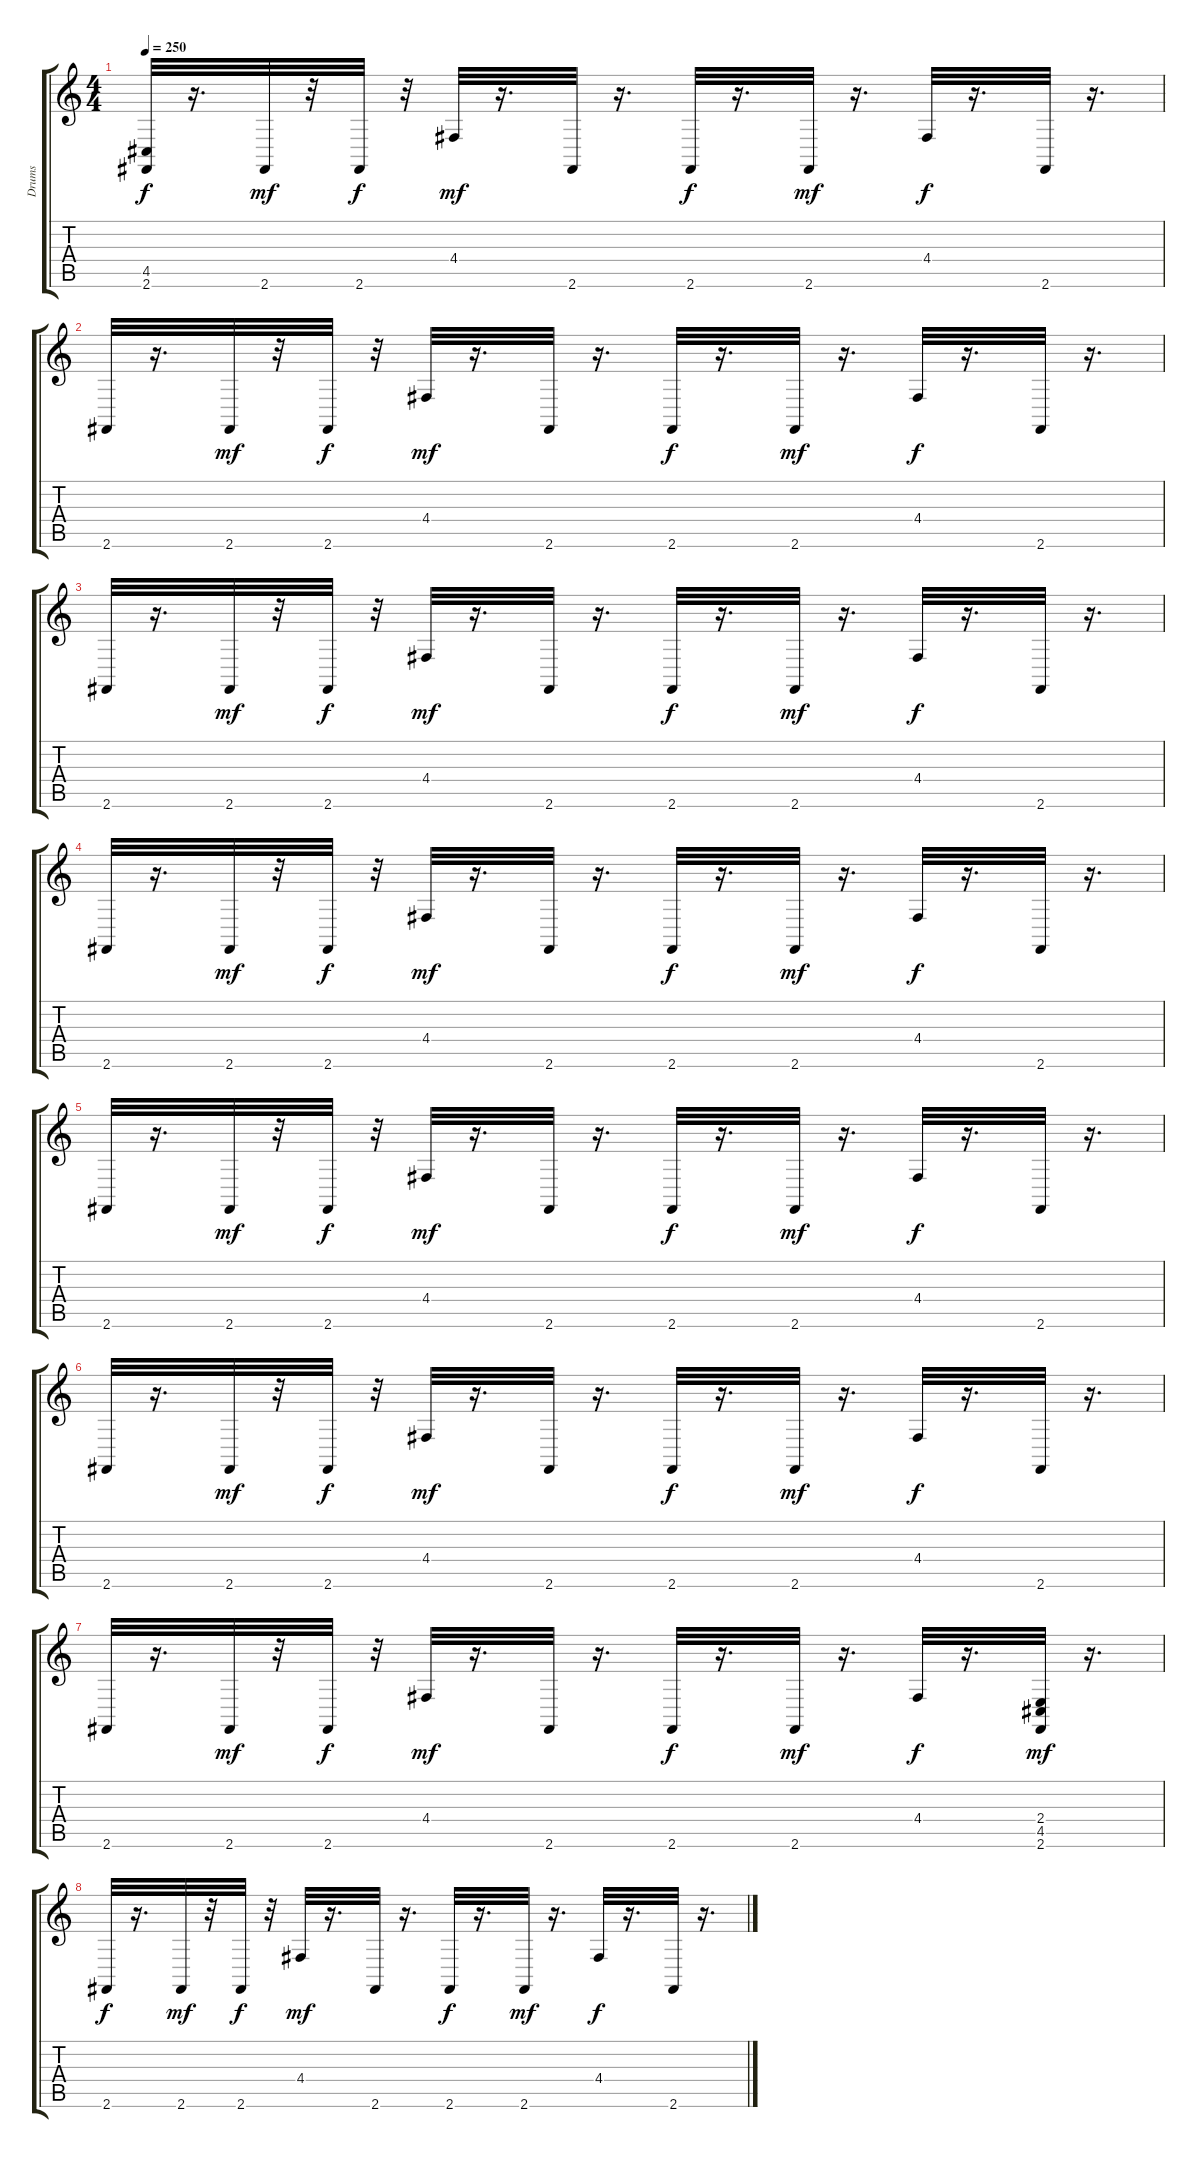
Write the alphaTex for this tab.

\track ("Drums" "Drums") {instrument synthdrum}
\staff {score tabs}
\tuning (E4 B3 G3 D3 A2 E2) {hide}
\ts (4 4)
\tempo 250
\clef g2
\ks c
(4.5 2.6).32{dy f} r.16{d} 2.6.32{dy mf} r.32 2.6.32{dy f} r.32 4.4.32{dy mf} r.16{d} 2.6.32 r.16{d} 2.6.32{dy f} r.16{d} 2.6.32{dy mf} r.16{d} 4.4.32{dy f} r.16{d} 2.6.32 r.16{d} |
2.6.32 r.16{d} 2.6.32{dy mf} r.32 2.6.32{dy f} r.32 4.4.32{dy mf} r.16{d} 2.6.32 r.16{d} 2.6.32{dy f} r.16{d} 2.6.32{dy mf} r.16{d} 4.4.32{dy f} r.16{d} 2.6.32 r.16{d} |
2.6.32 r.16{d} 2.6.32{dy mf} r.32 2.6.32{dy f} r.32 4.4.32{dy mf} r.16{d} 2.6.32 r.16{d} 2.6.32{dy f} r.16{d} 2.6.32{dy mf} r.16{d} 4.4.32{dy f} r.16{d} 2.6.32 r.16{d} |
2.6.32 r.16{d} 2.6.32{dy mf} r.32 2.6.32{dy f} r.32 4.4.32{dy mf} r.16{d} 2.6.32 r.16{d} 2.6.32{dy f} r.16{d} 2.6.32{dy mf} r.16{d} 4.4.32{dy f} r.16{d} 2.6.32 r.16{d} |
2.6.32 r.16{d} 2.6.32{dy mf} r.32 2.6.32{dy f} r.32 4.4.32{dy mf} r.16{d} 2.6.32 r.16{d} 2.6.32{dy f} r.16{d} 2.6.32{dy mf} r.16{d} 4.4.32{dy f} r.16{d} 2.6.32 r.16{d} |
2.6.32 r.16{d} 2.6.32{dy mf} r.32 2.6.32{dy f} r.32 4.4.32{dy mf} r.16{d} 2.6.32 r.16{d} 2.6.32{dy f} r.16{d} 2.6.32{dy mf} r.16{d} 4.4.32{dy f} r.16{d} 2.6.32 r.16{d} |
2.6.32 r.16{d} 2.6.32{dy mf} r.32 2.6.32{dy f} r.32 4.4.32{dy mf} r.16{d} 2.6.32 r.16{d} 2.6.32{dy f} r.16{d} 2.6.32{dy mf} r.16{d} 4.4.32{dy f} r.16{d} (2.4 4.5 2.6).32{dy mf} r.16{d} |
2.6.32{dy f} r.16{d} 2.6.32{dy mf} r.32 2.6.32{dy f} r.32 4.4.32{dy mf} r.16{d} 2.6.32 r.16{d} 2.6.32{dy f} r.16{d} 2.6.32{dy mf} r.16{d} 4.4.32{dy f} r.16{d} 2.6.32 r.16{d}
